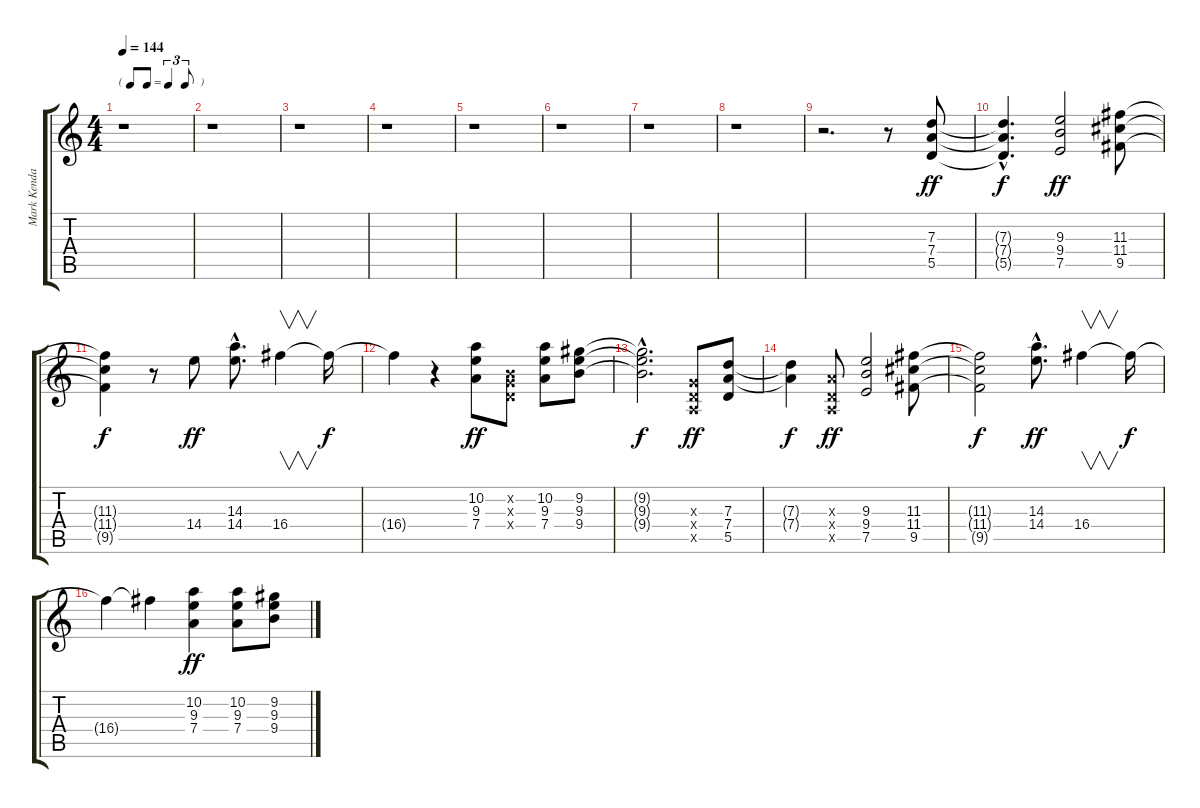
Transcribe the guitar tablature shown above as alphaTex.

\track ("Mark Kendall (disto)" "Mark Kenda") {instrument distortionguitar}
\staff {score tabs}
\tuning (E4 B3 G3 D3 A2 E2) {hide}
\ts (4 4)
\tf triplet8th
\tempo 144
\clef g2
\ks c
r.1{dy f} |
r.1 |
r.1 |
r.1 |
r.1 |
r.1 |
r.1 |
r.1 |
r.2{d} r.8 (7.3 7.4 5.5).8{dy ff} |
(7.3{hac t} 7.4{hac t} 5.5{hac t}).4{d dy f} (9.3 9.4 7.5).2{dy ff} (11.3 11.4 9.5).8 |
(11.3{t} 11.4{t} 9.5{t}).4{dy f} r.8 14.4.8{dy ff} (14.3{hac} 14.4{hac}).8{d} 16.4.4{v} 16.4{t}.16{dy f} |
16.4{t}.4 r.4 (10.2 9.3 7.4).8{dy ff} (0.2{x} 0.3{x} 0.4{x}).8 (10.2 9.3 7.4).8 (9.2 9.3 9.4).8 |
(9.2{hac t} 9.3{hac t} 9.4{hac t}).2{d dy f} (0.3{x} 0.4{x} 0.5{x}).8{dy ff} (7.3 7.4 5.5).8 |
(7.3{t} 7.4{t}).4{dy f} (2.3{x} 0.4{x} 0.5{x}).8{dy ff} (9.3 9.4 7.5).2 (11.3 11.4 9.5).8 |
(11.3{t} 11.4{t} 9.5{t}).2{dy f} (14.3{hac} 14.4{hac}).8{d dy ff} 16.4.4{v} 16.4{t}.16{dy f} |
16.4{t}.4 16.4{t}.4 (10.2 9.3 7.4).4{dy ff} (10.2 9.3 7.4).8 (9.2 9.3 9.4).8
